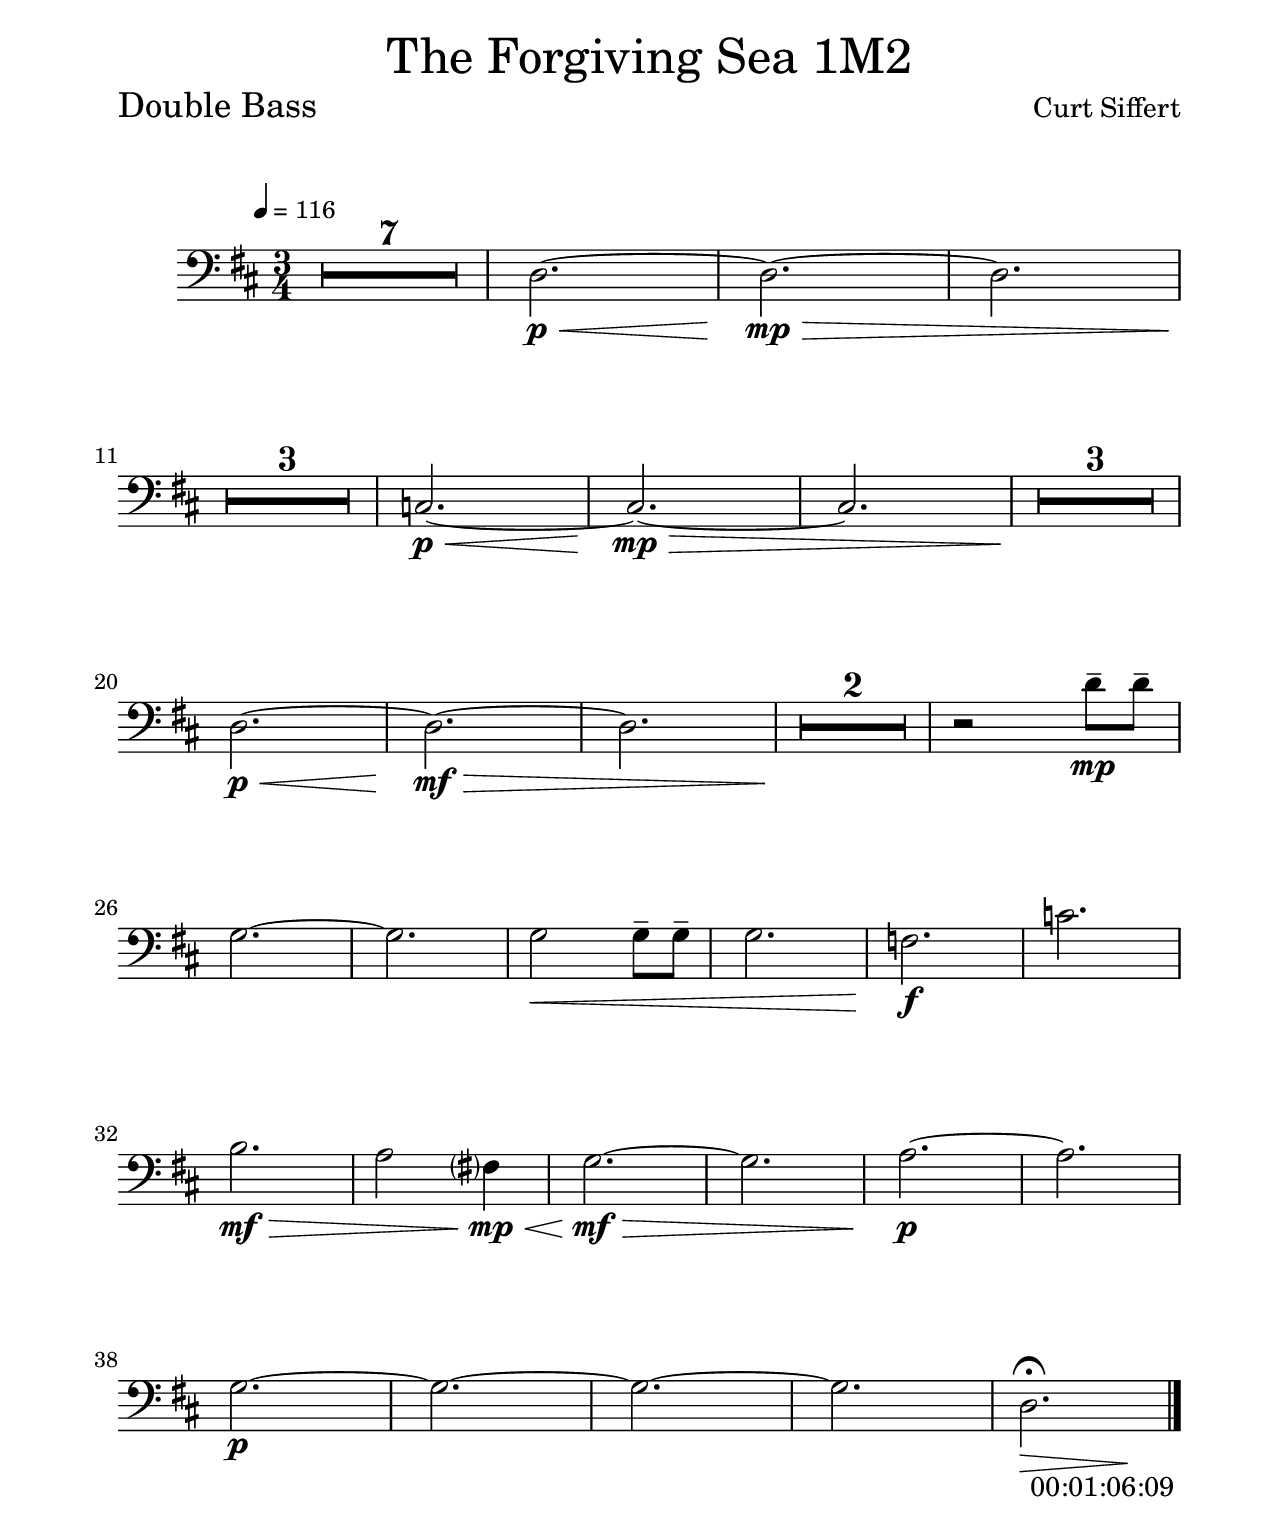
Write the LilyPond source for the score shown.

\version "2.16.0"
\include "english.ly"
\include "../lib/parts.ily"

\header {
  	instrument = "Double Bass"
}

\version "2.24.0"
\include "english.ly"

doubleBassNotes = \relative c {

	\time 3/4
	\key d \major
	\set tieWaitForNote = ##t
	\clef bass
	
	R2.*7
	
	d2.\p\<~
	d2.\mp\>~
	d2.

	\tag #'part { \break }
	
	R2.*3\!

	c2.\p\<~
	c2.\mp\>~
	c2.

	R2.*3\!

	\tag #'part { \break }

	d2.\p\<~
	d2.\mf\>~
	d2.
	
	R2.*2\!

	r2 d'8--\mp d-- |

	\tag #'part { \break }
	
	g,2. ~
	g2.
	g2\< g8-- g-- |
	g2.
	
	f2.\f
	c'2.
	
	\tag #'part { \break }
	
	b2.\mf\>
	\override Hairpin.to-barline = ##f
	a2 fs?4\mp\<
	\override Hairpin.to-barline = ##t
	g2.\mf\> ~
	g2.
	a2.\p ~
	a2.

	\tag #'part { \break }
	
	g2.\p ~
	g ~
	g ~
	g ~
	
	<< {d2.\fermata } {s4\> s4 s4\!} >>
		
	\bar "|."
	\override Score.RehearsalMark.direction = #DOWN
	\override Score.RehearsalMark.self-alignment-X = #RIGHT  
	\override Score.RehearsalMark.font-size = #0
	\mark "00:01:06:09"			
	
}


{ 
	\everyPartScore
	\keepWithTag #'part \doubleBassNotes	
}	
